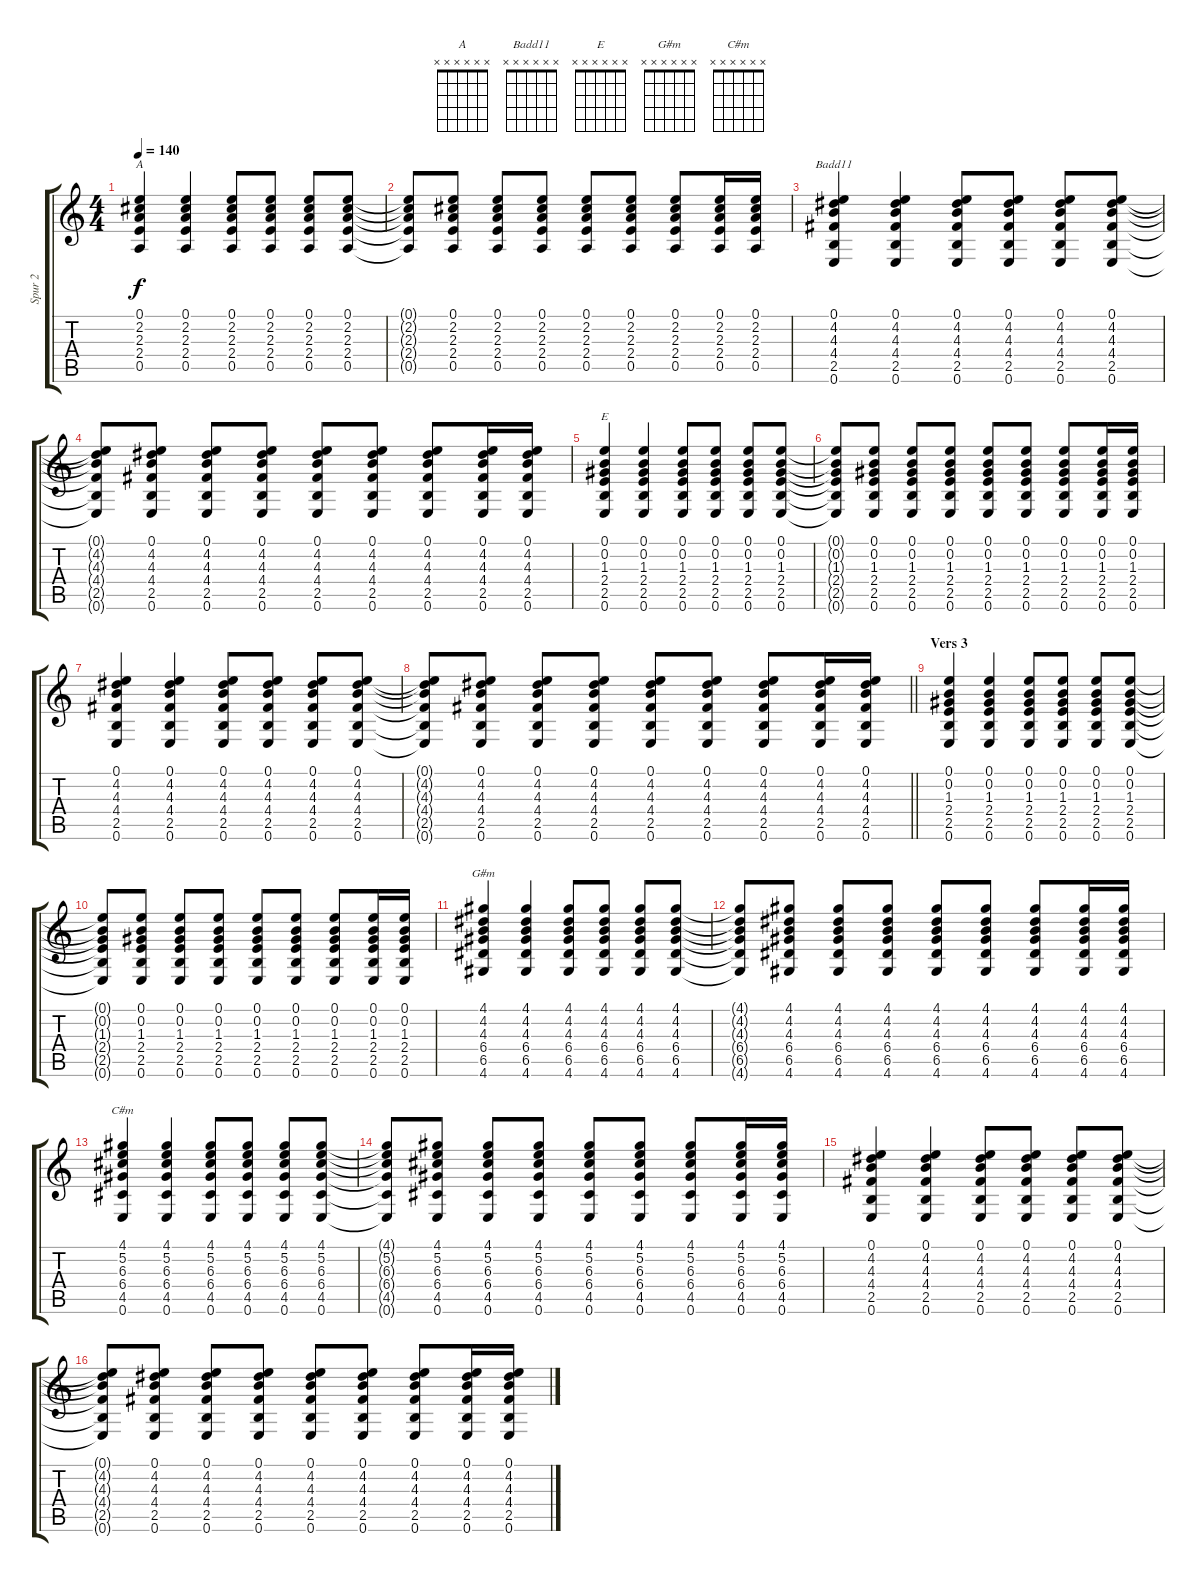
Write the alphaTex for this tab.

\track ("Spur 2" "Spur 2") {instrument electricguitarclean}
\staff {score tabs}
\tuning (E4 B3 G3 D3 A2 E2) {hide}
\chord ("A" x x x x x x)
\chord ("Badd11" x x x x x x)
\chord ("E" x x x x x x)
\chord ("G#m" x x x x x x)
\chord ("C#m" x x x x x x)
\ts (4 4)
\tempo 140
\clef g2
\ks c
(0.1 2.2 2.3 2.4 0.5).4{ch "A" dy f} (0.1 2.2 2.3 2.4 0.5).4 (0.1 2.2 2.3 2.4 0.5).8 (0.1 2.2 2.3 2.4 0.5).8 (0.1 2.2 2.3 2.4 0.5).8 (0.1 2.2 2.3 2.4 0.5).8 |
(0.1{t} 2.2{t} 2.3{t} 2.4{t} 0.5{t}).8 (0.1 2.2 2.3 2.4 0.5).8 (0.1 2.2 2.3 2.4 0.5).8 (0.1 2.2 2.3 2.4 0.5).8 (0.1 2.2 2.3 2.4 0.5).8 (0.1 2.2 2.3 2.4 0.5).8 (0.1 2.2 2.3 2.4 0.5).8 (0.1 2.2 2.3 2.4 0.5).16 (0.1 2.2 2.3 2.4 0.5).16 |
(0.1 4.2 4.3 4.4 2.5 0.6).4{ch "Badd11"} (0.1 4.2 4.3 4.4 2.5 0.6).4 (0.1 4.2 4.3 4.4 2.5 0.6).8 (0.1 4.2 4.3 4.4 2.5 0.6).8 (0.1 4.2 4.3 4.4 2.5 0.6).8 (0.1 4.2 4.3 4.4 2.5 0.6).8 |
(0.1{t} 4.2{t} 4.3{t} 4.4{t} 2.5{t} 0.6{t}).8 (0.1 4.2 4.3 4.4 2.5 0.6).8 (0.1 4.2 4.3 4.4 2.5 0.6).8 (0.1 4.2 4.3 4.4 2.5 0.6).8 (0.1 4.2 4.3 4.4 2.5 0.6).8 (0.1 4.2 4.3 4.4 2.5 0.6).8 (0.1 4.2 4.3 4.4 2.5 0.6).8 (0.1 4.2 4.3 4.4 2.5 0.6).16 (0.1 4.2 4.3 4.4 2.5 0.6).16 |
(0.1 0.2 1.3 2.4 2.5 0.6).4{ch "E"} (0.1 0.2 1.3 2.4 2.5 0.6).4 (0.1 0.2 1.3 2.4 2.5 0.6).8 (0.1 0.2 1.3 2.4 2.5 0.6).8 (0.1 0.2 1.3 2.4 2.5 0.6).8 (0.1 0.2 1.3 2.4 2.5 0.6).8 |
(0.1{t} 0.2{t} 1.3{t} 2.4{t} 2.5{t} 0.6{t}).8 (0.1 0.2 1.3 2.4 2.5 0.6).8 (0.1 0.2 1.3 2.4 2.5 0.6).8 (0.1 0.2 1.3 2.4 2.5 0.6).8 (0.1 0.2 1.3 2.4 2.5 0.6).8 (0.1 0.2 1.3 2.4 2.5 0.6).8 (0.1 0.2 1.3 2.4 2.5 0.6).8 (0.1 0.2 1.3 2.4 2.5 0.6).16 (0.1 0.2 1.3 2.4 2.5 0.6).16 |
(0.1 4.2 4.3 4.4 2.5 0.6).4 (0.1 4.2 4.3 4.4 2.5 0.6).4 (0.1 4.2 4.3 4.4 2.5 0.6).8 (0.1 4.2 4.3 4.4 2.5 0.6).8 (0.1 4.2 4.3 4.4 2.5 0.6).8 (0.1 4.2 4.3 4.4 2.5 0.6).8 |
\barLineRight lightlight
(0.1{t} 4.2{t} 4.3{t} 4.4{t} 2.5{t} 0.6{t}).8 (0.1 4.2 4.3 4.4 2.5 0.6).8 (0.1 4.2 4.3 4.4 2.5 0.6).8 (0.1 4.2 4.3 4.4 2.5 0.6).8 (0.1 4.2 4.3 4.4 2.5 0.6).8 (0.1 4.2 4.3 4.4 2.5 0.6).8 (0.1 4.2 4.3 4.4 2.5 0.6).8 (0.1 4.2 4.3 4.4 2.5 0.6).16 (0.1 4.2 4.3 4.4 2.5 0.6).16 |
\section ("" "Vers 3")
(0.1 0.2 1.3 2.4 2.5 0.6).4 (0.1 0.2 1.3 2.4 2.5 0.6).4 (0.1 0.2 1.3 2.4 2.5 0.6).8 (0.1 0.2 1.3 2.4 2.5 0.6).8 (0.1 0.2 1.3 2.4 2.5 0.6).8 (0.1 0.2 1.3 2.4 2.5 0.6).8 |
(0.1{t} 0.2{t} 1.3{t} 2.4{t} 2.5{t} 0.6{t}).8 (0.1 0.2 1.3 2.4 2.5 0.6).8 (0.1 0.2 1.3 2.4 2.5 0.6).8 (0.1 0.2 1.3 2.4 2.5 0.6).8 (0.1 0.2 1.3 2.4 2.5 0.6).8 (0.1 0.2 1.3 2.4 2.5 0.6).8 (0.1 0.2 1.3 2.4 2.5 0.6).8 (0.1 0.2 1.3 2.4 2.5 0.6).16 (0.1 0.2 1.3 2.4 2.5 0.6).16 |
(4.1 4.2 4.3 6.4 6.5 4.6).4{ch "G#m"} (4.1 4.2 4.3 6.4 6.5 4.6).4 (4.1 4.2 4.3 6.4 6.5 4.6).8 (4.1 4.2 4.3 6.4 6.5 4.6).8 (4.1 4.2 4.3 6.4 6.5 4.6).8 (4.1 4.2 4.3 6.4 6.5 4.6).8 |
(4.1{t} 4.2{t} 4.3{t} 6.4{t} 6.5{t} 4.6{t}).8 (4.1 4.2 4.3 6.4 6.5 4.6).8 (4.1 4.2 4.3 6.4 6.5 4.6).8 (4.1 4.2 4.3 6.4 6.5 4.6).8 (4.1 4.2 4.3 6.4 6.5 4.6).8 (4.1 4.2 4.3 6.4 6.5 4.6).8 (4.1 4.2 4.3 6.4 6.5 4.6).8 (4.1 4.2 4.3 6.4 6.5 4.6).16 (4.1 4.2 4.3 6.4 6.5 4.6).16 |
(4.1 5.2 6.3 6.4 4.5 0.6).4{ch "C#m"} (4.1 5.2 6.3 6.4 4.5 0.6).4 (4.1 5.2 6.3 6.4 4.5 0.6).8 (4.1 5.2 6.3 6.4 4.5 0.6).8 (4.1 5.2 6.3 6.4 4.5 0.6).8 (4.1 5.2 6.3 6.4 4.5 0.6).8 |
(4.1{t} 5.2{t} 6.3{t} 6.4{t} 4.5{t} 0.6{t}).8 (4.1 5.2 6.3 6.4 4.5 0.6).8 (4.1 5.2 6.3 6.4 4.5 0.6).8 (4.1 5.2 6.3 6.4 4.5 0.6).8 (4.1 5.2 6.3 6.4 4.5 0.6).8 (4.1 5.2 6.3 6.4 4.5 0.6).8 (4.1 5.2 6.3 6.4 4.5 0.6).8 (4.1 5.2 6.3 6.4 4.5 0.6).16 (4.1 5.2 6.3 6.4 4.5 0.6).16 |
(0.1 4.2 4.3 4.4 2.5 0.6).4 (0.1 4.2 4.3 4.4 2.5 0.6).4 (0.1 4.2 4.3 4.4 2.5 0.6).8 (0.1 4.2 4.3 4.4 2.5 0.6).8 (0.1 4.2 4.3 4.4 2.5 0.6).8 (0.1 4.2 4.3 4.4 2.5 0.6).8 |
(0.1{t} 4.2{t} 4.3{t} 4.4{t} 2.5{t} 0.6{t}).8 (0.1 4.2 4.3 4.4 2.5 0.6).8 (0.1 4.2 4.3 4.4 2.5 0.6).8 (0.1 4.2 4.3 4.4 2.5 0.6).8 (0.1 4.2 4.3 4.4 2.5 0.6).8 (0.1 4.2 4.3 4.4 2.5 0.6).8 (0.1 4.2 4.3 4.4 2.5 0.6).8 (0.1 4.2 4.3 4.4 2.5 0.6).16 (0.1 4.2 4.3 4.4 2.5 0.6).16
